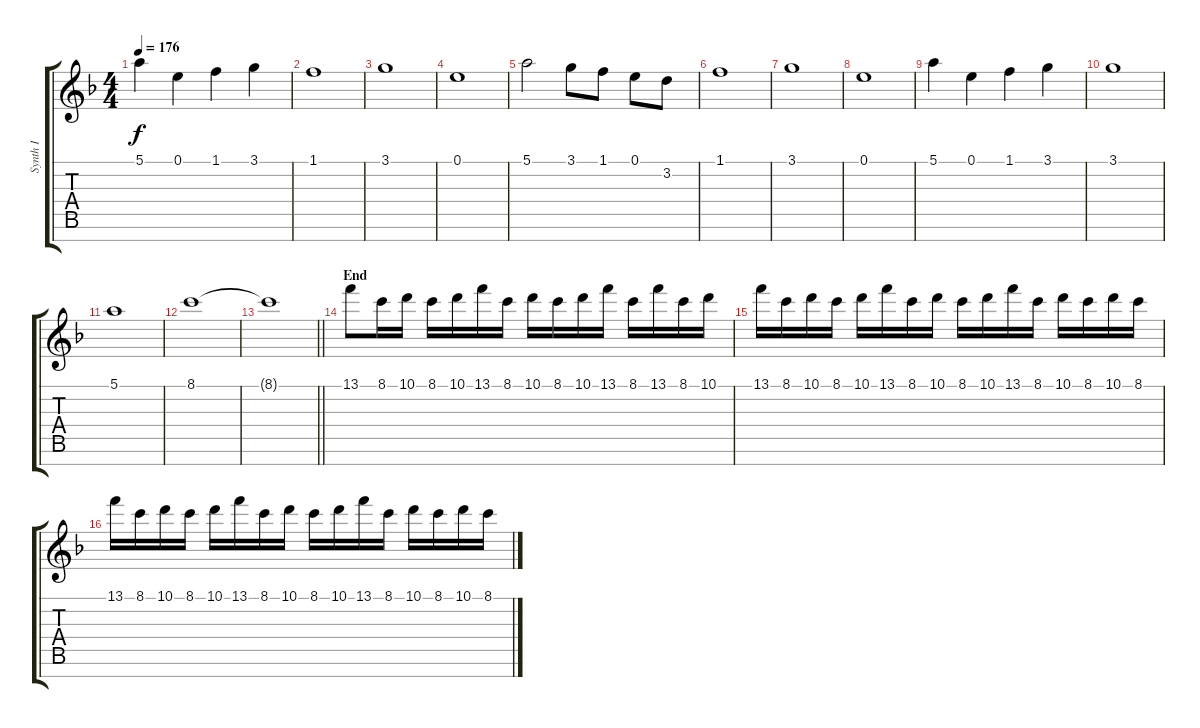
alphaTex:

\track ("Synth I" "Synth I") {instrument pad1newage}
\staff {score tabs}
\tuning (E5 B4 G4 D4 A3 E3 B2) {hide}
\ts (4 4)
\tempo 176
\clef g2
\ks f
5.1.4{dy f} 0.1.4 1.1.4 3.1.4 |
1.1.1 |
3.1.1 |
0.1.1 |
5.1.2 3.1.8 1.1.8 0.1.8 3.2.8 |
1.1.1 |
3.1.1 |
0.1.1 |
5.1.4 0.1.4 1.1.4 3.1.4 |
3.1.1 |
5.1.1 |
8.1.1 |
\barLineRight lightlight
8.1{t}.1 |
\section ("" "End")
13.1.8 8.1.16 10.1.16 8.1.16 10.1.16 13.1.16 8.1.16 10.1.16 8.1.16 10.1.16 13.1.16 8.1.16 13.1.16 8.1.16 10.1.16 |
13.1.16 8.1.16 10.1.16 8.1.16 10.1.16 13.1.16 8.1.16 10.1.16 8.1.16 10.1.16 13.1.16 8.1.16 10.1.16 8.1.16 10.1.16 8.1.16 |
13.1.16 8.1.16 10.1.16 8.1.16 10.1.16 13.1.16 8.1.16 10.1.16 8.1.16 10.1.16 13.1.16 8.1.16 10.1.16 8.1.16 10.1.16 8.1.16
